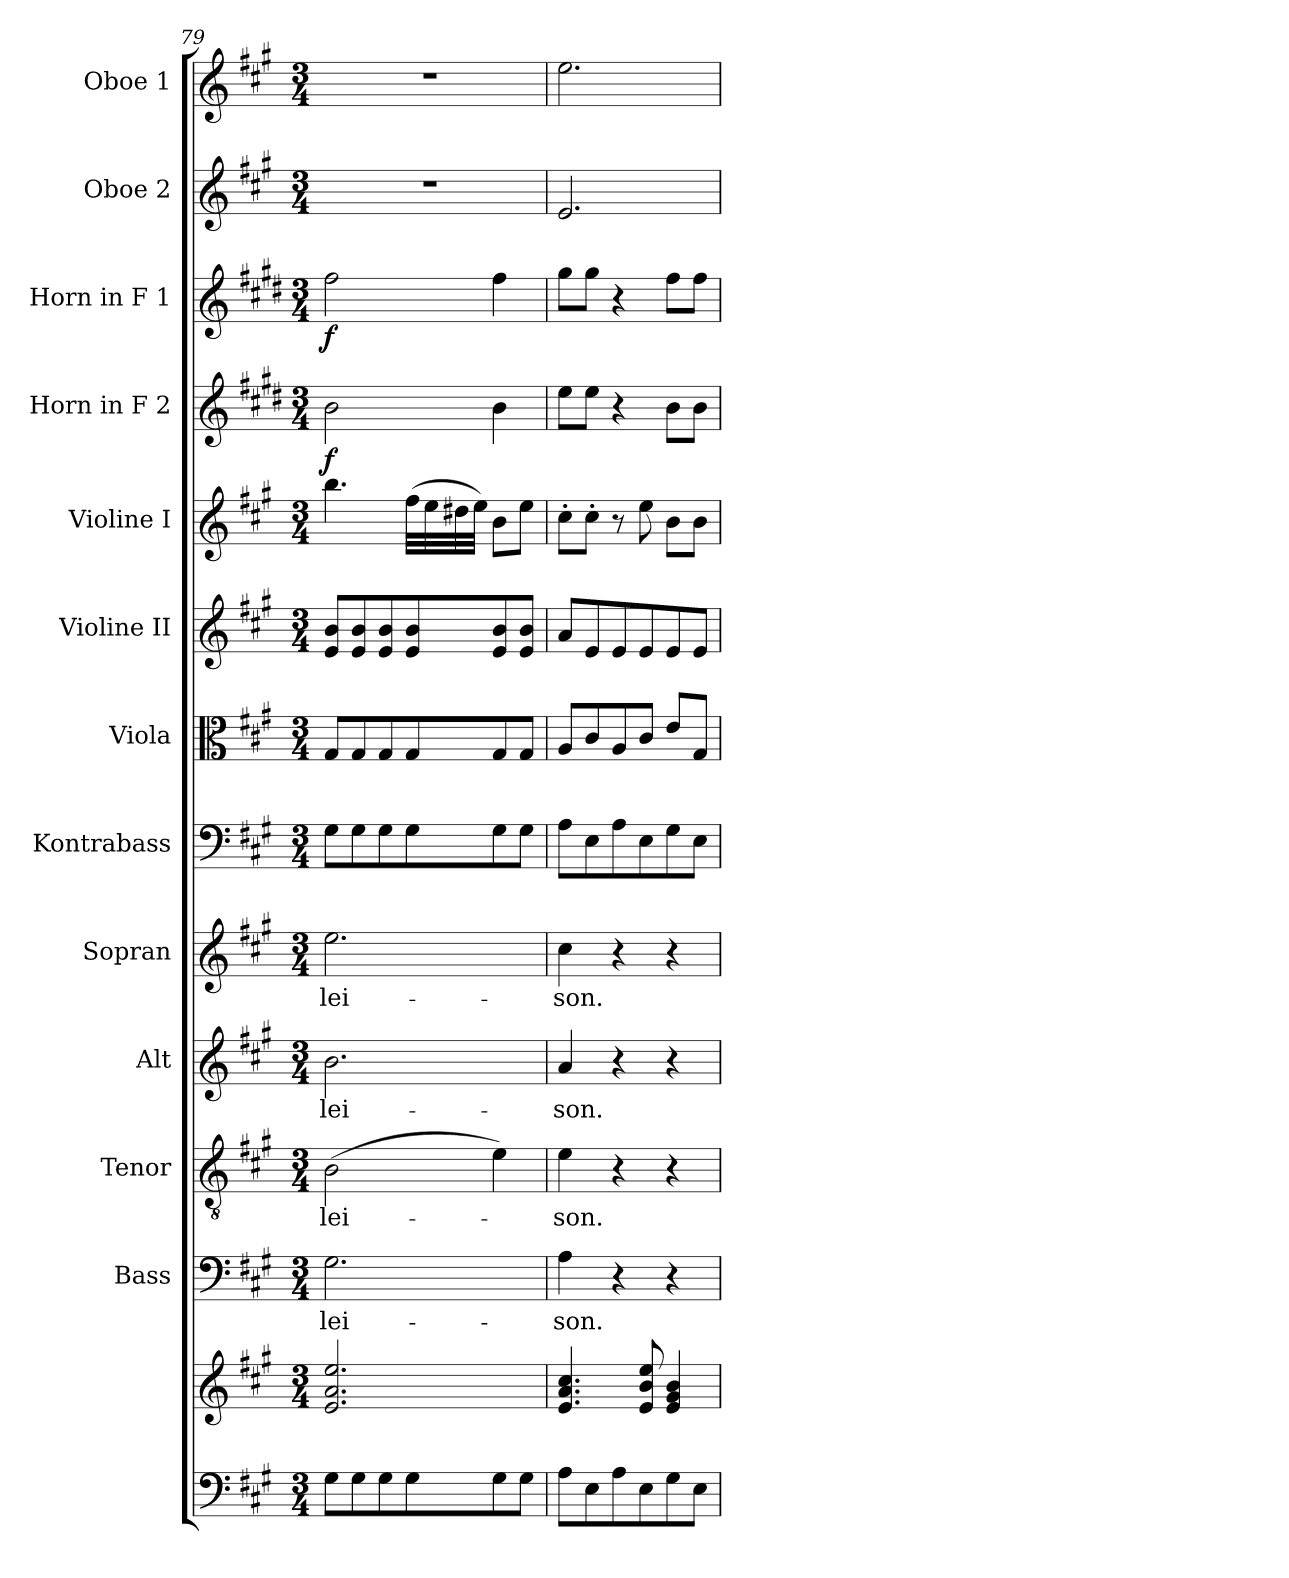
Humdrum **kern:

**kern	**kern	**kern	**text	**kern	**text	**kern	**text	**kern	**text	**kern	**kern	**kern	**kern	**kern	**dynam	**kern	**dynam	**kern	**kern
*part13	*part13	*part12	*part12	*part11	*part11	*part10	*part10	*part9	*part9	*part8	*part7	*part6	*part5	*part4	*part4	*part3	*part3	*part2	*part1
*staff14	*staff13	*staff12	*staff12	*staff11	*staff11	*staff10	*staff10	*staff9	*staff9	*staff8	*staff7	*staff6	*staff5	*staff4	*staff4	*staff3	*staff3	*staff2	*staff1
*	*	*I"Bass	*	*I"Tenor	*	*I"Alt	*	*I"Sopran	*	*I"Kontrabass	*I"Viola	*I"Violine II	*I"Violine I	*I"Horn in F 2	*	*I"Horn in F 1	*	*I"Oboe 2	*I"Oboe 1
*	*	*I'B.	*	*I'T.	*	*I'A.	*	*I'S.	*	*I'Kb.	*I'Vla.	*I'Vl. II	*I'Vl. I	*	*	*	*	*I'Ob.. 2	*I'Ob. 1
*clefF4	*clefG2	*clefF4	*	*clefGv2	*	*clefG2	*	*clefG2	*	*clefF4	*clefC3	*clefG2	*clefG2	*clefG2	*	*clefG2	*	*clefG2	*clefG2
*	*	*	*	*	*	*	*	*	*	*ITrd7c12	*	*	*	*ITrd4c7	*	*ITrd4c7	*	*	*
*k[f#c#g#]	*k[f#c#g#]	*k[f#c#g#]	*	*k[f#c#g#]	*	*k[f#c#g#]	*	*k[f#c#g#]	*	*k[f#c#g#]	*k[f#c#g#]	*k[f#c#g#]	*k[f#c#g#]	*k[f#c#g#]	*	*k[f#c#g#]	*	*k[f#c#g#]	*k[f#c#g#]
*A:	*A:	*A:	*	*A:	*	*A:	*	*A:	*	*A:	*A:	*A:	*A:	*A:	*	*A:	*	*A:	*A:
*M3/4	*M3/4	*M3/4	*	*M3/4	*	*M3/4	*	*M3/4	*	*M3/4	*M3/4	*M3/4	*M3/4	*M3/4	*	*M3/4	*	*M3/4	*M3/4
=79	=79	=79	=79	=79	=79	=79	=79	=79	=79	=79	=79	=79	=79	=79	=79	=79	=79	=79	=79
!	!	!	!LO:LY:b	!	!LO:LY:b	!	!LO:LY:b	!	!LO:LY:b	!	!	!	!	!	!LO:DY:b	!	!LO:DY:b	!	!
8G#\L	2.e/ 2.a/ 2.ee/	2.G#\	-lei-	(>2B\	-lei-	2.b\	-lei-	2.ee\	-lei-	8GG#\L	8G#/L	8e/ 8b/L	4.bb\	2e\	f	2b\	f	2.r	2.r
8G#\	.	.	.	.	.	.	.	.	.	8GG#\	8G#/	8e/ 8b/	.	.	.	.	.	.	.
8G#\	.	.	.	.	.	.	.	.	.	8GG#\	8G#/	8e/ 8b/	.	.	.	.	.	.	.
8G#\	.	.	.	.	.	.	.	.	.	8GG#\	8G#/	8e/ 8b/	(>32ff#\LLL	.	.	.	.	.	.
.	.	.	.	.	.	.	.	.	.	.	.	.	32ee\	.	.	.	.	.	.
.	.	.	.	.	.	.	.	.	.	.	.	.	32dd#X\	.	.	.	.	.	.
.	.	.	.	.	.	.	.	.	.	.	.	.	32ee\JJJ)	.	.	.	.	.	.
8G#\	.	.	.	4e\)	.	.	.	.	.	8GG#\	8G#/	8e/ 8b/	8b\L	4e\	.	4b\	.	.	.
8G#\J	.	.	.	.	.	.	.	.	.	8GG#\J	8G#/J	8e/ 8b/J	8ee\J	.	.	.	.	.	.
=80	=80	=80	=80	=80	=80	=80	=80	=80	=80	=80	=80	=80	=80	=80	=80	=80	=80	=80	=80
!	!	!	!LO:LY:b	!	!LO:LY:b	!	!LO:LY:b	!	!LO:LY:b	!	!	!	!	!	!	!	!	!	!
8A\L	4.e/ 4.a/ 4.cc#/	4A\	-son.	4e\	-son.	4a/	-son.	4cc#\	-son.	8AA\L	8A/L	8a/L	8cc#'>\L	8a\L	.	8cc#\L	.	2.e/	2.ee\
8E\	.	.	.	.	.	.	.	.	.	8EE\	8c#/	8e/	8cc#'>\J	8a\J	.	8cc#\J	.	.	.
8A\	.	4r	.	4r	.	4r	.	4r	.	8AA\	8A/	8e/	8r	4r	.	4r	.	.	.
8E\	8e/ 8b/ 8ee/	.	.	.	.	.	.	.	.	8EE\	8c#/J	8e/	8ee\	.	.	.	.	.	.
8G#\	4e/ 4g#/ 4b/	4r	.	4r	.	4r	.	4r	.	8GG#\	8e/L	8e/	8b\L	8e\L	.	8b\L	.	.	.
8E\J	.	.	.	.	.	.	.	.	.	8EE\J	8G#/J	8e/J	8b\J	8e\J	.	8b\J	.	.	.
=	=	=	=	=	=	=	=	=	=	=	=	=	=	=	=	=	=	=	=
*-	*-	*-	*-	*-	*-	*-	*-	*-	*-	*-	*-	*-	*-	*-	*-	*-	*-	*-	*-
